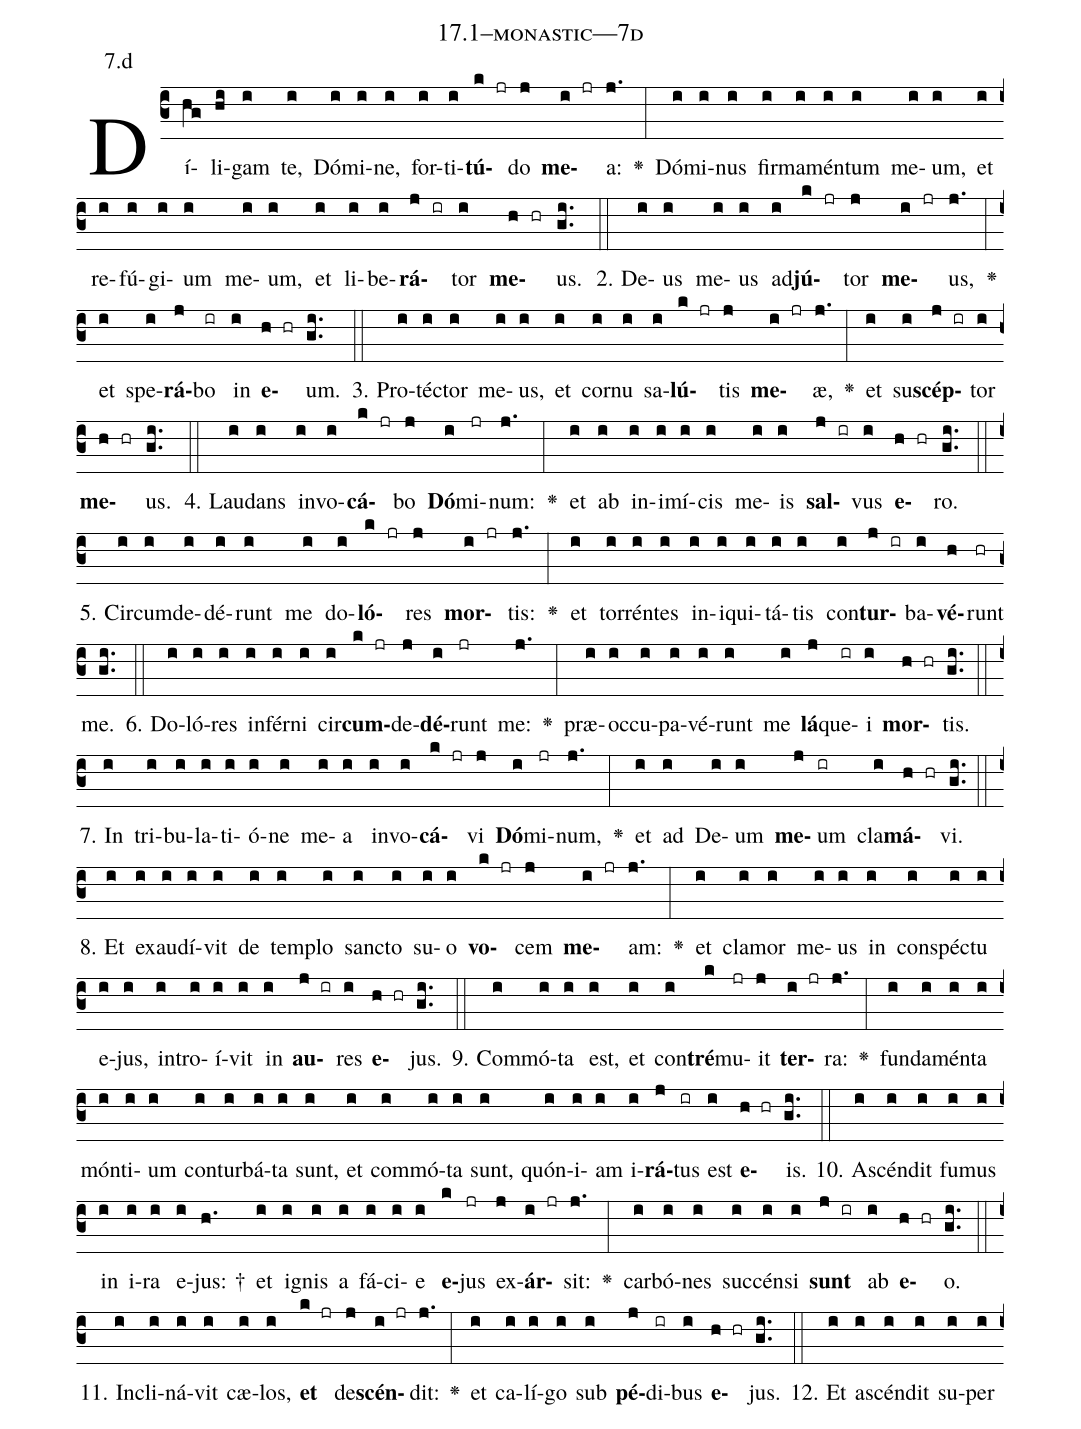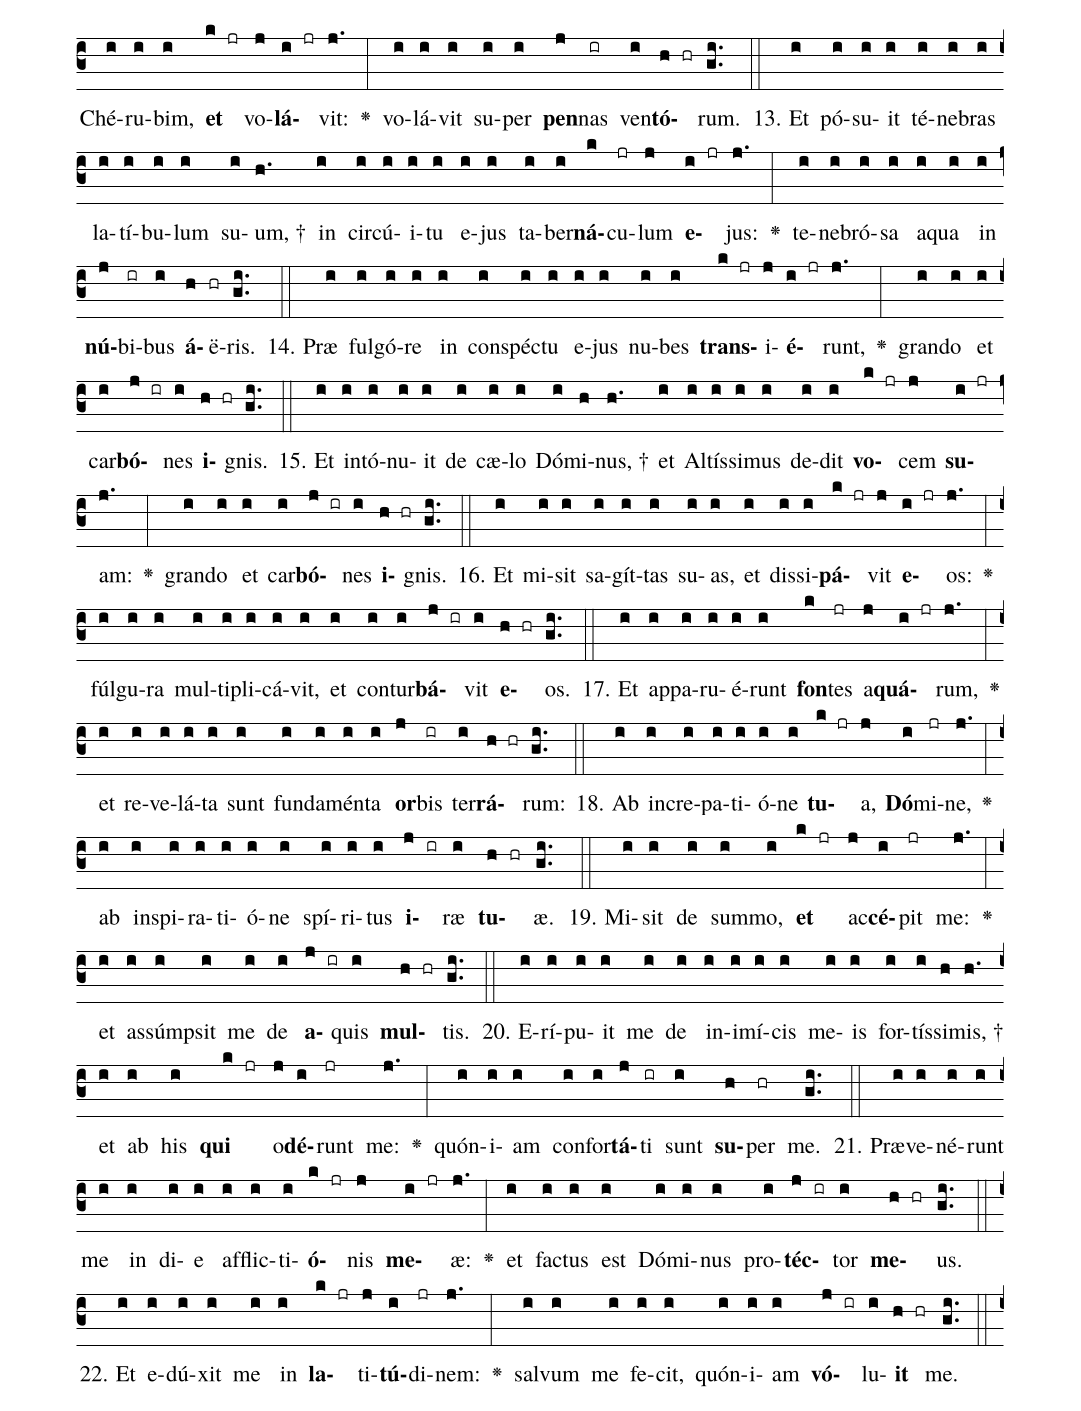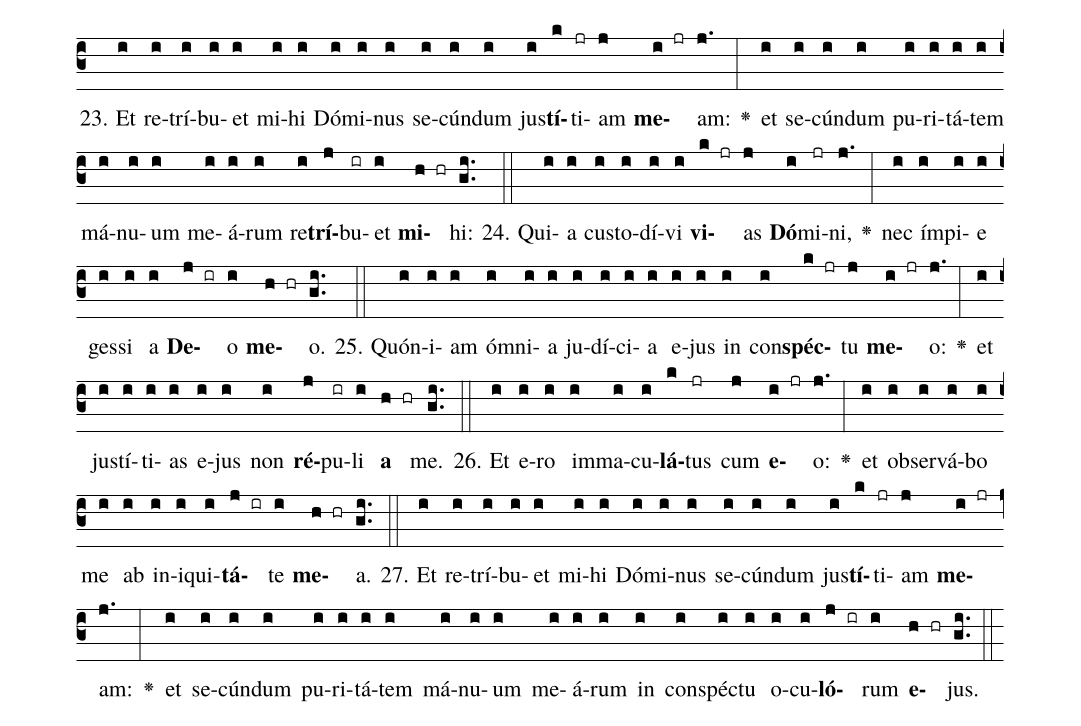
name: 17.1--monastic---7d;
annotation: 7.d;
%%
(c3)Dí(hg)li(hi)gam(i) te,(i) Dó(i)mi(i)ne,(i) for(i)ti(i)<b>tú</b>(k jr)do(j) <b>me</b>(i jr)a:(j.) <v>\greheightstar</v>(:) Dó(i)mi(i)nus(i) fir(i)ma(i)mén(i)tum(i) me(i)um,(i) et(i) re(i)fú(i)gi(i)um(i) me(i)um,(i) et(i) li(i)be(i)<b>rá</b>(j ir)tor(i) <b>me</b>(h hr)us.(gi..) (::)
2. De(i)us(i) me(i)us(i) ad(i)<b>jú</b>(k jr)tor(j) <b>me</b>(i jr)us,(j.) <v>\greheightstar</v>(:) et(i) spe(i)<b>rá</b>(j)bo(ir) in(i) <b>e</b>(h hr)um.(gi..) (::)
3. Pro(i)téc(i)tor(i) me(i)us,(i) et(i) cor(i)nu(i) sa(i)<b>lú</b>(k jr)tis(j) <b>me</b>(i jr)æ,(j.) <v>\greheightstar</v>(:) et(i) su(i)<b>scép</b>(j ir)tor(i) <b>me</b>(h hr)us.(gi..) (::)
4. Lau(i)dans(i) in(i)vo(i)<b>cá</b>(k jr)bo(j) <b>Dó</b>(i)mi(jr)num:(j.) <v>\greheightstar</v>(:) et(i) ab(i) in(i)i(i)mí(i)cis(i) me(i)is(i) <b>sal</b>(j ir)vus(i) <b>e</b>(h hr)ro.(gi..) (::)
5. Cir(i)cum(i)de(i)dé(i)runt(i) me(i) do(i)<b>ló</b>(k jr)res(j) <b>mor</b>(i jr)tis:(j.) <v>\greheightstar</v>(:) et(i) tor(i)rén(i)tes(i) in(i)i(i)qui(i)tá(i)tis(i) con(i)<b>tur</b>(j ir)ba(i)<b>vé</b>(h)runt(hr) me.(gi..) (::)
6. Do(i)ló(i)res(i) in(i)fér(i)ni(i) cir(i)<b>cum</b>(k jr)de(j)<b>dé</b>(i)runt(jr) me:(j.) <v>\greheightstar</v>(:) præ(i)oc(i)cu(i)pa(i)vé(i)runt(i) me(i) <b>lá</b>(j)que(ir)i(i) <b>mor</b>(h hr)tis.(gi..) (::)
7. In(i) tri(i)bu(i)la(i)ti(i)ó(i)ne(i) me(i)a(i) in(i)vo(i)<b>cá</b>(k jr)vi(j) <b>Dó</b>(i)mi(jr)num,(j.) <v>\greheightstar</v>(:) et(i) ad(i) De(i)um(i) <b>me</b>(j)um(ir) cla(i)<b>má</b>(h hr)vi.(gi..) (::)
8. Et(i) ex(i)au(i)dí(i)vit(i) de(i) tem(i)plo(i) sanc(i)to(i) su(i)o(i) <b>vo</b>(k jr)cem(j) <b>me</b>(i jr)am:(j.) <v>\greheightstar</v>(:) et(i) cla(i)mor(i) me(i)us(i) in(i) con(i)spéc(i)tu(i) e(i)jus,(i) in(i)tro(i)í(i)vit(i) in(i) <b>au</b>(j ir)res(i) <b>e</b>(h hr)jus.(gi..) (::)
9. Com(i)mó(i)ta(i) est,(i) et(i) con(i)<b>tré</b>(k)mu(jr)it(j) <b>ter</b>(i jr)ra:(j.) <v>\greheightstar</v>(:) fun(i)da(i)mén(i)ta(i) món(i)ti(i)um(i) con(i)tur(i)bá(i)ta(i) sunt,(i) et(i) com(i)mó(i)ta(i) sunt,(i) quón(i)i(i)am(i) i(i)<b>rá</b>(j)tus(ir) est(i) <b>e</b>(h hr)is.(gi..) (::)
10. A(i)scén(i)dit(i) fu(i)mus(i) in(i) i(i)ra(i) e(i)jus: †(h.) et(i) i(i)gnis(i) a(i) fá(i)ci(i)e(i) <b>e</b>(k)jus(jr) ex(j)<b>ár</b>(i jr)sit:(j.) <v>\greheightstar</v>(:) car(i)bó(i)nes(i) suc(i)cén(i)si(i) <b>sunt</b>(j ir) ab(i) <b>e</b>(h hr)o.(gi..) (::)
11. In(i)cli(i)ná(i)vit(i) cæ(i)los,(i) <b>et</b>(k jr) de(j)<b>scén</b>(i jr)dit:(j.) <v>\greheightstar</v>(:) et(i) ca(i)lí(i)go(i) sub(i) <b>pé</b>(j)di(ir)bus(i) <b>e</b>(h hr)jus.(gi..) (::)
12. Et(i) a(i)scén(i)dit(i) su(i)per(i) Ché(i)ru(i)bim,(i) <b>et</b>(k jr) vo(j)<b>lá</b>(i jr)vit:(j.) <v>\greheightstar</v>(:) vo(i)lá(i)vit(i) su(i)per(i) <b>pen</b>(j)nas(ir) ven(i)<b>tó</b>(h hr)rum.(gi..) (::)
13. Et(i) pó(i)su(i)it(i) té(i)ne(i)bras(i) la(i)tí(i)bu(i)lum(i) su(i)um, †(h.) in(i) cir(i)cú(i)i(i)tu(i) e(i)jus(i) ta(i)ber(i)<b>ná</b>(k)cu(jr)lum(j) <b>e</b>(i jr)jus:(j.) <v>\greheightstar</v>(:) te(i)ne(i)bró(i)sa(i) a(i)qua(i) in(i) <b>nú</b>(j)bi(ir)bus(i) <b>á</b>(h)ë(hr)ris.(gi..) (::)
14. Præ(i) ful(i)gó(i)re(i) in(i) con(i)spéc(i)tu(i) e(i)jus(i) nu(i)bes(i) <b>trans</b>(k jr)i(j)<b>é</b>(i jr)runt,(j.) <v>\greheightstar</v>(:) gran(i)do(i) et(i) car(i)<b>bó</b>(j ir)nes(i) <b>i</b>(h hr)gnis.(gi..) (::)
15. Et(i) in(i)tó(i)nu(i)it(i) de(i) cæ(i)lo(i) Dó(i)mi(h)nus, †(h.) et(i) Al(i)tís(i)si(i)mus(i) de(i)dit(i) <b>vo</b>(k jr)cem(j) <b>su</b>(i jr)am:(j.) <v>\greheightstar</v>(:) gran(i)do(i) et(i) car(i)<b>bó</b>(j ir)nes(i) <b>i</b>(h hr)gnis.(gi..) (::)
16. Et(i) mi(i)sit(i) sa(i)gít(i)tas(i) su(i)as,(i) et(i) dis(i)si(i)<b>pá</b>(k jr)vit(j) <b>e</b>(i jr)os:(j.) <v>\greheightstar</v>(:) fúl(i)gu(i)ra(i) mul(i)ti(i)pli(i)cá(i)vit,(i) et(i) con(i)tur(i)<b>bá</b>(j ir)vit(i) <b>e</b>(h hr)os.(gi..) (::)
17. Et(i) ap(i)pa(i)ru(i)é(i)runt(i) <b>fon</b>(k)tes(jr) a(j)<b>quá</b>(i jr)rum,(j.) <v>\greheightstar</v>(:) et(i) re(i)ve(i)lá(i)ta(i) sunt(i) fun(i)da(i)mén(i)ta(i) <b>or</b>(j)bis(ir) ter(i)<b>rá</b>(h hr)rum:(gi..) (::)
18. Ab(i) in(i)cre(i)pa(i)ti(i)ó(i)ne(i) <b>tu</b>(k jr)a,(j) <b>Dó</b>(i)mi(jr)ne,(j.) <v>\greheightstar</v>(:) ab(i) in(i)spi(i)ra(i)ti(i)ó(i)ne(i) spí(i)ri(i)tus(i) <b>i</b>(j ir)ræ(i) <b>tu</b>(h hr)æ.(gi..) (::)
19. Mi(i)sit(i) de(i) sum(i)mo,(i) <b>et</b>(k jr) ac(j)<b>cé</b>(i)pit(jr) me:(j.) <v>\greheightstar</v>(:) et(i) as(i)súmp(i)sit(i) me(i) de(i) <b>a</b>(j ir)quis(i) <b>mul</b>(h hr)tis.(gi..) (::)
20. E(i)rí(i)pu(i)it(i) me(i) de(i) in(i)i(i)mí(i)cis(i) me(i)is(i) for(i)tís(i)si(h)mis, †(h.) et(i) ab(i) his(i) <b>qui</b>(k jr) o(j)<b>dé</b>(i)runt(jr) me:(j.) <v>\greheightstar</v>(:) quón(i)i(i)am(i) con(i)for(i)<b>tá</b>(j)ti(ir) sunt(i) <b>su</b>(h)per(hr) me.(gi..) (::)
21. Præ(i)ve(i)né(i)runt(i) me(i) in(i) di(i)e(i) af(i)flic(i)ti(i)<b>ó</b>(k jr)nis(j) <b>me</b>(i jr)æ:(j.) <v>\greheightstar</v>(:) et(i) fac(i)tus(i) est(i) Dó(i)mi(i)nus(i) pro(i)<b>téc</b>(j ir)tor(i) <b>me</b>(h hr)us.(gi..) (::)
22. Et(i) e(i)dú(i)xit(i) me(i) in(i) <b>la</b>(k jr)ti(j)<b>tú</b>(i)di(jr)nem:(j.) <v>\greheightstar</v>(:) sal(i)vum(i) me(i) fe(i)cit,(i) quón(i)i(i)am(i) <b>vó</b>(j ir)lu(i)<b>it</b>(h hr) me.(gi..) (::)
23. Et(i) re(i)trí(i)bu(i)et(i) mi(i)hi(i) Dó(i)mi(i)nus(i) se(i)cún(i)dum(i) jus(i)<b>tí</b>(k)ti(jr)am(j) <b>me</b>(i jr)am:(j.) <v>\greheightstar</v>(:) et(i) se(i)cún(i)dum(i) pu(i)ri(i)tá(i)tem(i) má(i)nu(i)um(i) me(i)á(i)rum(i) re(i)<b>trí</b>(j)bu(ir)et(i) <b>mi</b>(h hr)hi:(gi..) (::)
24. Qui(i)a(i) cus(i)to(i)dí(i)vi(i) <b>vi</b>(k jr)as(j) <b>Dó</b>(i)mi(jr)ni,(j.) <v>\greheightstar</v>(:) nec(i) ím(i)pi(i)e(i) ges(i)si(i) a(i) <b>De</b>(j ir)o(i) <b>me</b>(h hr)o.(gi..) (::)
25. Quón(i)i(i)am(i) óm(i)ni(i)a(i) ju(i)dí(i)ci(i)a(i) e(i)jus(i) in(i) con(i)<b>spéc</b>(k jr)tu(j) <b>me</b>(i jr)o:(j.) <v>\greheightstar</v>(:) et(i) jus(i)tí(i)ti(i)as(i) e(i)jus(i) non(i) <b>ré</b>(j)pu(ir)li(i) <b>a</b>(h hr) me.(gi..) (::)
26. Et(i) e(i)ro(i) im(i)ma(i)cu(i)<b>lá</b>(k)tus(jr) cum(j) <b>e</b>(i jr)o:(j.) <v>\greheightstar</v>(:) et(i) ob(i)ser(i)vá(i)bo(i) me(i) ab(i) in(i)i(i)qui(i)<b>tá</b>(j ir)te(i) <b>me</b>(h hr)a.(gi..) (::)
27. Et(i) re(i)trí(i)bu(i)et(i) mi(i)hi(i) Dó(i)mi(i)nus(i) se(i)cún(i)dum(i) jus(i)<b>tí</b>(k)ti(jr)am(j) <b>me</b>(i jr)am:(j.) <v>\greheightstar</v>(:) et(i) se(i)cún(i)dum(i) pu(i)ri(i)tá(i)tem(i) má(i)nu(i)um(i) me(i)á(i)rum(i) in(i) con(i)spéc(i)tu(i) o(i)cu(i)<b>ló</b>(j ir)rum(i) <b>e</b>(h hr)jus.(gi..) (::)
